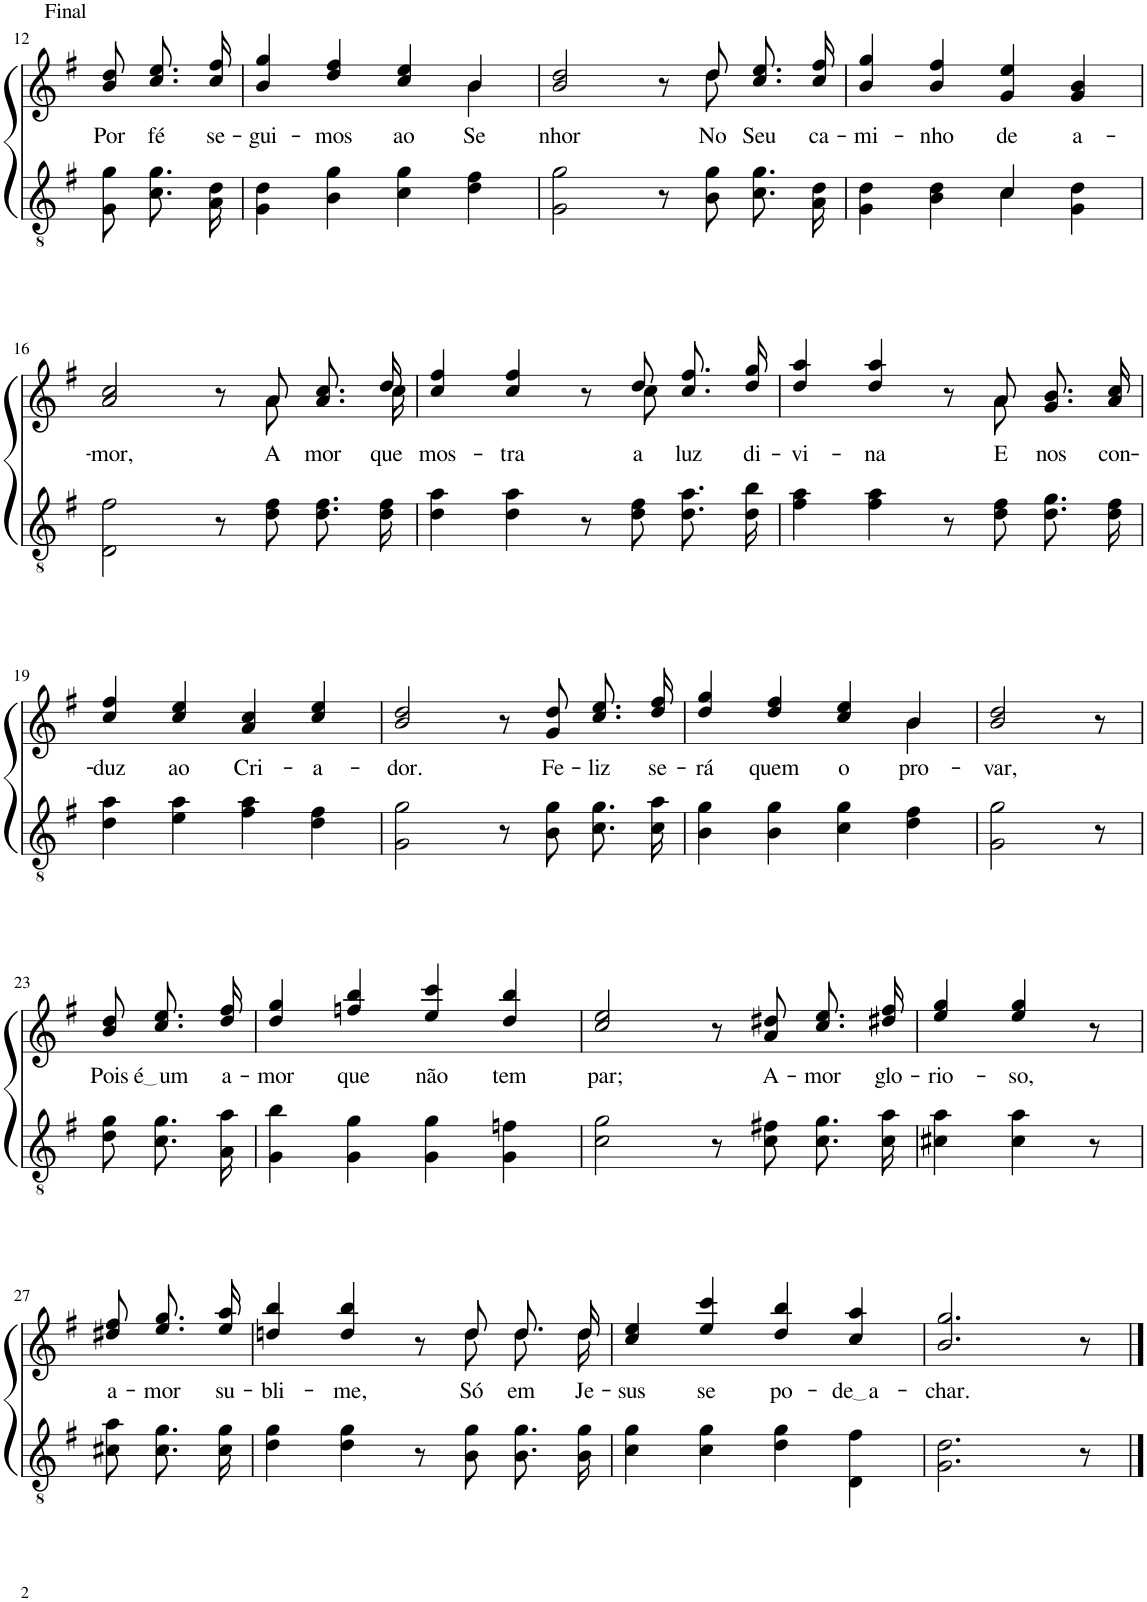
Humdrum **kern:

**kern	**kern	**text
*part2	*part1	*part1
*staff2	*staff1	*staff1
*I"Parte III e IV	*I"Parte I e II	*
!!LO:PB:g=z
*clefGv2	*clefG2	*
*Trd5c9	*Trd5c9	*
*k[f#]	*k[f#]	*
*M4/4	*M4/4	*
=12	=12	=12
!	!LO:TX:a:t=Final	!
!	!	!LO:LY:b
8G\ 8g\L	8b\ 8dd\L	Por
!	!	!LO:LY:b
8.c\ 8.g\J	8.cc\ 8.ee\J	fé
!	!	!LO:LY:b
16A\ 16d\	16cc/ 16ff#/	se-
=13	=13	=13
!	!	!LO:LY:b
*	*^	*
4G\ 4d\	4b/ 4gg/	2.ryy	-gui-
!	!	!	!LO:LY:b
4B\ 4g\	4dd/ 4ff#/	.	-mos
!	!	!	!LO:LY:b
4c\ 4g\	4cc/ 4ee/	.	ao
!	!	!	!LO:LY:b
4d\ 4f#\	4b/	4b\	Se-
=14	=14	=14	=14
!	!	!	!LO:LY:b
2G\ 2g\	2b/ 2dd/	8ryy	-nhor
*	*v	*v	*
8r	8r	.
*	*^	*
!	!	!	!LO:LY:b
8B\ 8g\	8dd/	8dd\	No
!	!	!	!LO:LY:b
8.c\ 8.g\L	8.cc\ 8.ee\L	4ryy	Seu
!	!	!	!LO:LY:b
16A\ 16d\Jk	16cc\ 16ff#\Jk	.	ca-
*	*v	*v	*
=15	=15	=15
*^	*	*
!	!	!	!LO:LY:b
2ryy	4G\ 4d\	4b/ 4gg/	-mi-
!	!	!	!LO:LY:b
.	4B\ 4d\	4b/ 4ff#/	-nho
!	!	!	!LO:LY:b
4c/	4c\	4g/ 4ee/	de
!	!	!	!LO:LY:b
4ryy	4G\ 4d\	4g/ 4b/	a-
!!LO:LB:g=z
=16	=16	=16	=16
!	!	!	!LO:LY:b
*v	*v	*^	*
2D\ 2f#\	2a/ 2cc/	8ryy	-mor,
*	*v	*v	*
8r	8r	.
*	*^	*
!	!	!	!LO:LY:b
8d\ 8f#\	8a/	8a\	A-
!	!	!	!LO:LY:b
8.d\ 8.f#\L	8.a\ 8.cc\L	8.ryy	-mor
!	!	!	!LO:LY:b
16d\ 16f#\Jk	16dd\Jk	16cc\	que
=17	=17	=17	=17
!	!	!	!LO:LY:b
4d\ 4a\	4cc/ 4ff#/	8ryy	mos-
!	!	!	!LO:LY:b
*	*v	*v	*
4d\ 4a\	4cc/ 4ff#/	-tra
8r	8r	.
*	*^	*
!	!	!	!LO:LY:b
8d\ 8f#\	8dd/	8cc\	a
!	!	!	!LO:LY:b
8.d\ 8.a\L	8.cc\ 8.ff#\L	4ryy	luz
!	!	!	!LO:LY:b
16d\ 16b\Jk	16dd\ 16gg\Jk	.	di-
=18	=18	=18	=18
!	!	!	!LO:LY:b
4f#\ 4a\	4dd/ 4aa/	8ryy	-vi-
!	!	!	!LO:LY:b
*	*v	*v	*
4f#\ 4a\	4dd/ 4aa/	-na
8r	8r	.
*	*^	*
!	!	!	!LO:LY:b
8d\ 8f#\	8a/	8a\	E
!	!	!	!LO:LY:b
8.d\ 8.g\L	8.g/ 8.b/L	4ryy	nos
!	!	!	!LO:LY:b
16d\ 16f#\Jk	16a/ 16cc/Jk	.	con-
*	*v	*v	*
!!LO:LB:g=z
=19	=19	=19
!	!	!LO:LY:b
4d\ 4a\	4cc/ 4ff#/	-duz
!	!	!LO:LY:b
4e\ 4a\	4cc/ 4ee/	ao
!	!	!LO:LY:b
4f#\ 4a\	4a/ 4cc/	Cri-
!	!	!LO:LY:b
4d\ 4f#\	4cc/ 4ee/	-a-
=20	=20	=20
!	!	!LO:LY:b
2G\ 2g\	2b/ 2dd/	-dor.
8r	8r	.
!	!	!LO:LY:b
8B\ 8g\	8g/ 8dd/	Fe-
!	!	!LO:LY:b
8.c\ 8.g\L	8.cc\ 8.ee\L	-liz
!	!	!LO:LY:b
16c\ 16a\Jk	16dd\ 16ff#\Jk	se-
=21	=21	=21
!	!	!LO:LY:b
*	*^	*
4B\ 4g\	4dd/ 4gg/	2.ryy	-rá
!	!	!	!LO:LY:b
4B\ 4g\	4dd/ 4ff#/	.	quem
!	!	!	!LO:LY:b
4c\ 4g\	4cc/ 4ee/	.	o
!	!	!	!LO:LY:b
4d\ 4f#\	4b/	4b\	pro-
=22	=22	=22	=22
!	!	!	!LO:LY:b
*	*v	*v	*
2G\ 2g\	2b/ 2dd/	-var,
8r	8r	.
!!LO:LB:g=z
=23	=23	=23
!	!	!LO:LY:b
8d\ 8g\L	8b\ 8dd\L	Pois
!	!	!LO:LY:b
8.c\ 8.g\J	8.cc\ 8.ee\J	é um
!	!	!LO:LY:b
16A\ 16a\	16dd/ 16ff#/	a-
=24	=24	=24
!	!	!LO:LY:b
4G\ 4b\	4dd/ 4gg/	-mor
!	!	!LO:LY:b
4G\ 4g\	4ffn/ 4bb/	que
!	!	!LO:LY:b
4G\ 4g\	4ee/ 4ccc/	não
!	!	!LO:LY:b
4G\ 4fn\	4dd/ 4bb/	tem
=25	=25	=25
!	!	!LO:LY:b
2c\ 2g\	2cc/ 2ee/	par;
8r	8r	.
!	!	!LO:LY:b
8c\ 8f#X\	8a/ 8dd#X/	A-
!	!	!LO:LY:b
8.c\ 8.g\L	8.cc\ 8.ee\L	-mor
!	!	!LO:LY:b
16c\ 16a\Jk	16dd#X\ 16ff#\Jk	glo-
=26	=26	=26
!	!	!LO:LY:b
4c#X\ 4a\	4ee/ 4gg/	-rio-
!	!	!LO:LY:b
4c#\ 4a\	4ee/ 4gg/	-so,
8r	8r	.
!!LO:LB:g=z
=27	=27	=27
!	!	!LO:LY:b
8c#X\ 8a\L	8dd#X\ 8ff#\L	a-
!	!	!LO:LY:b
8.c#\ 8.g\J	8.ee\ 8.gg\J	-mor
!	!	!LO:LY:b
16c#\ 16g\	16ee/ 16aa/	su-
=28	=28	=28
!	!	!LO:LY:b
*	*^	*
4d\ 4g\	4ddn/ 4bb/	8ryy	-bli-
!	!	!	!LO:LY:b
*	*v	*v	*
4d\ 4g\	4dd/ 4bb/	-me,
8r	8r	.
*	*^	*
!	!	!	!LO:LY:b
8B\ 8g\	8dd/	8dd\	Só
!	!	!	!LO:LY:b
8.B\ 8.g\L	8.dd/L	8.dd\L	em
!	!	!	!LO:LY:b
16B\ 16g\Jk	16dd/Jk	16dd\Jk	Je-
=29	=29	=29	=29
!	!	!	!LO:LY:b
*	*v	*v	*
4c\ 4g\	4cc/ 4ee/	-sus
!	!	!LO:LY:b
4c\ 4g\	4ee/ 4ccc/	se
!	!	!LO:LY:b
4d\ 4g\	4dd/ 4bb/	po-
!	!	!LO:LY:b
4D\ 4f#\	4cc/ 4aa/	de a
=30	=30	=30
!	!	!LO:LY:b
2.G\ 2.d\	2.b/ 2.gg/	-char.
8r	8r	.
==	==	==
*-	*-	*-
